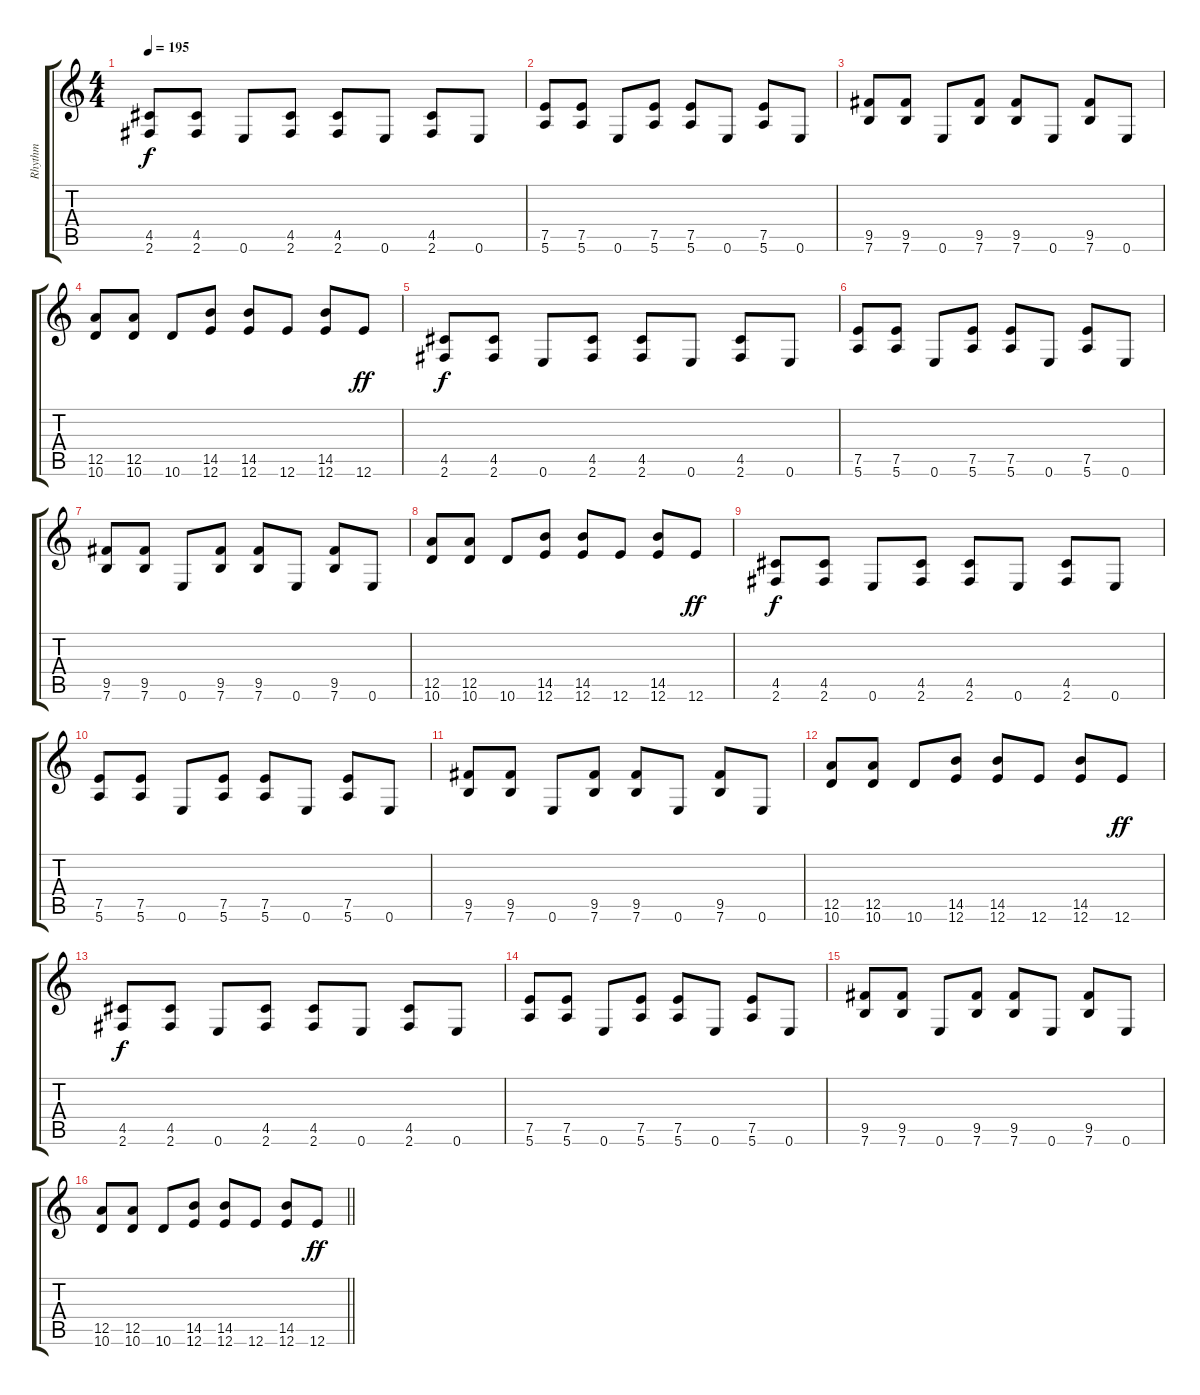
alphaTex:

\track ("Rhythm" "Rhythm") {instrument overdrivenguitar}
\staff {score tabs}
\tuning (E4 B3 G3 D3 A2 E2) {hide}
\ts (4 4)
\tempo 195
\clef g2
\ks c
(4.5 2.6).8{dy f} (4.5 2.6).8 0.6.8 (4.5 2.6).8 (4.5 2.6).8 0.6.8 (4.5 2.6).8 0.6.8 |
(7.5 5.6).8 (7.5 5.6).8 0.6.8 (7.5 5.6).8 (7.5 5.6).8 0.6.8 (7.5 5.6).8 0.6.8 |
(9.5 7.6).8 (9.5 7.6).8 0.6.8 (9.5 7.6).8 (9.5 7.6).8 0.6.8 (9.5 7.6).8 0.6.8 |
(12.5 10.6).8 (12.5 10.6).8 10.6.8 (14.5 12.6).8 (14.5 12.6).8 12.6.8 (14.5 12.6).8 12.6.8{dy ff} |
(4.5 2.6).8{dy f} (4.5 2.6).8 0.6.8 (4.5 2.6).8 (4.5 2.6).8 0.6.8 (4.5 2.6).8 0.6.8 |
(7.5 5.6).8 (7.5 5.6).8 0.6.8 (7.5 5.6).8 (7.5 5.6).8 0.6.8 (7.5 5.6).8 0.6.8 |
(9.5 7.6).8 (9.5 7.6).8 0.6.8 (9.5 7.6).8 (9.5 7.6).8 0.6.8 (9.5 7.6).8 0.6.8 |
(12.5 10.6).8 (12.5 10.6).8 10.6.8 (14.5 12.6).8 (14.5 12.6).8 12.6.8 (14.5 12.6).8 12.6.8{dy ff} |
(4.5 2.6).8{dy f} (4.5 2.6).8 0.6.8 (4.5 2.6).8 (4.5 2.6).8 0.6.8 (4.5 2.6).8 0.6.8 |
(7.5 5.6).8 (7.5 5.6).8 0.6.8 (7.5 5.6).8 (7.5 5.6).8 0.6.8 (7.5 5.6).8 0.6.8 |
(9.5 7.6).8 (9.5 7.6).8 0.6.8 (9.5 7.6).8 (9.5 7.6).8 0.6.8 (9.5 7.6).8 0.6.8 |
(12.5 10.6).8 (12.5 10.6).8 10.6.8 (14.5 12.6).8 (14.5 12.6).8 12.6.8 (14.5 12.6).8 12.6.8{dy ff} |
(4.5 2.6).8{dy f} (4.5 2.6).8 0.6.8 (4.5 2.6).8 (4.5 2.6).8 0.6.8 (4.5 2.6).8 0.6.8 |
(7.5 5.6).8 (7.5 5.6).8 0.6.8 (7.5 5.6).8 (7.5 5.6).8 0.6.8 (7.5 5.6).8 0.6.8 |
(9.5 7.6).8 (9.5 7.6).8 0.6.8 (9.5 7.6).8 (9.5 7.6).8 0.6.8 (9.5 7.6).8 0.6.8 |
\barLineRight lightlight
(12.5 10.6).8 (12.5 10.6).8 10.6.8 (14.5 12.6).8 (14.5 12.6).8 12.6.8 (14.5 12.6).8 12.6.8{dy ff}
